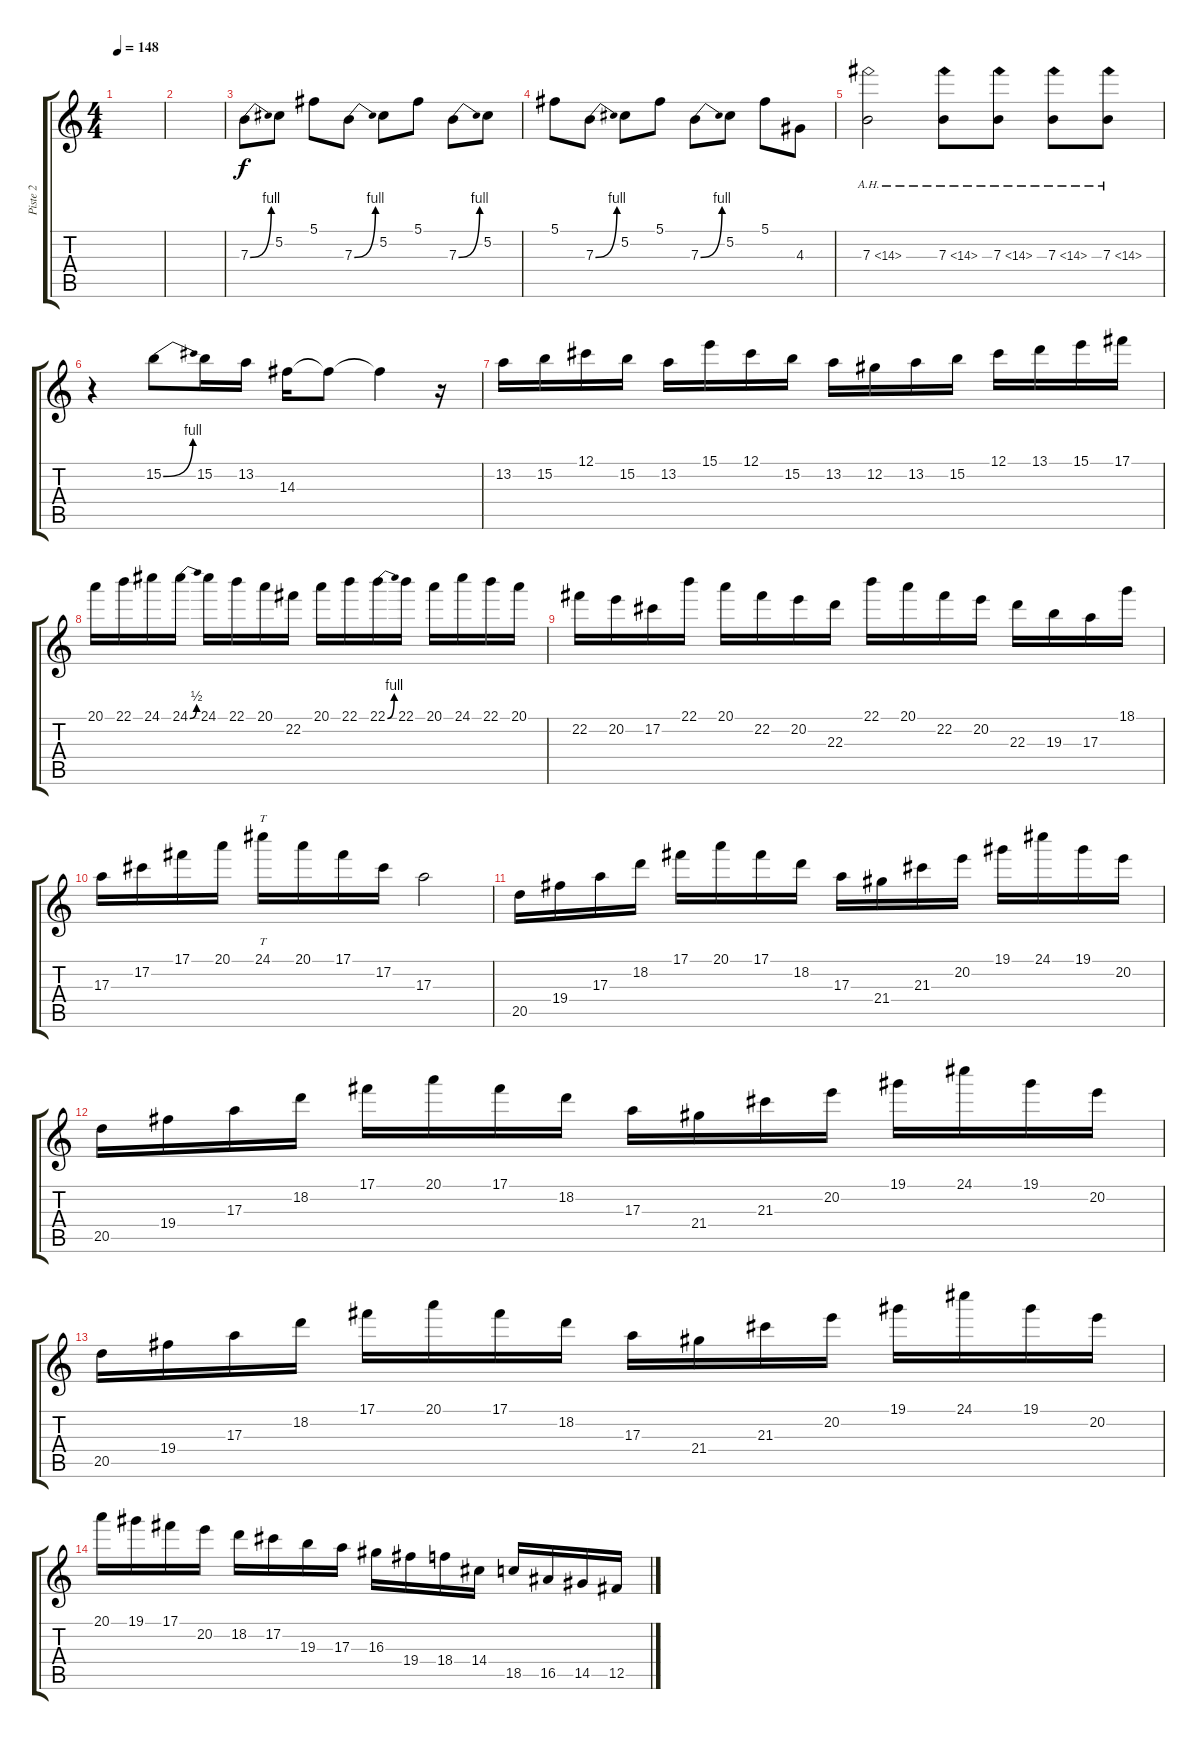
\track ("Piste 2" "Piste 2") {instrument distortionguitar}
\staff {score tabs}
\tuning (Db4 Ab3 E3 B2 Gb2 Db2) {hide}
\ts (4 4)
\tempo 148
\clef g2
\ks c
|
|
7.3{be (bend 0 0 60 4)}.8 5.2.8 5.1.8 7.3{be (bend 0 0 60 4)}.8 5.2.8 5.1.8 7.3{be (bend 0 0 60 4)}.8 5.2.8 |
5.1.8 7.3{be (bend 0 0 60 4)}.8 5.2.8 5.1.8 7.3{be (bend 0 0 60 4)}.8 5.2.8 5.1.8 4.3.8 |
7.3{ah 7}.2 7.3{ah 7}.8 7.3{ah 7}.8 7.3{ah 7}.8 7.3{ah 7}.8 |
r.4 15.2{be (bend 0 0 60 4)}.8 15.2.16 13.2.16 14.3.16 14.3{t}.8 14.3{t}.4 r.16 |
13.2.16 15.2.16 12.1.16 15.2.16 13.2.16 15.1.16 12.1.16 15.2.16 13.2.16 12.2.16 13.2.16 15.2.16 12.1.16 13.1.16 15.1.16 17.1.16 |
20.1.16 22.1.16 24.1.16 24.1{be (bend 0 0 60 2)}.16 24.1.16 22.1.16 20.1.16 22.2.16 20.1.16 22.1.16 22.1{be (bend 0 0 60 4)}.16 22.1.16 20.1.16 24.1.16 22.1.16 20.1.16 |
22.2.16 20.2.16 17.2.16 22.1.16 20.1.16 22.2.16 20.2.16 22.3.16 22.1.16 20.1.16 22.2.16 20.2.16 22.3.16 19.3.16 17.3.16 18.1.16 |
17.3.16 17.2.16 17.1.16 20.1.16 24.1.16{tt} 20.1.16 17.1.16 17.2.16 17.3.2 |
20.5.16 19.4.16 17.3.16 18.2.16 17.1.16 20.1.16 17.1.16 18.2.16 17.3.16 21.4.16 21.3.16 20.2.16 19.1.16 24.1.16 19.1.16 20.2.16 |
20.5.16 19.4.16 17.3.16 18.2.16 17.1.16 20.1.16 17.1.16 18.2.16 17.3.16 21.4.16 21.3.16 20.2.16 19.1.16 24.1.16 19.1.16 20.2.16 |
20.5.16 19.4.16 17.3.16 18.2.16 17.1.16 20.1.16 17.1.16 18.2.16 17.3.16 21.4.16 21.3.16 20.2.16 19.1.16 24.1.16 19.1.16 20.2.16 |
20.1.16 19.1.16 17.1.16 20.2.16 18.2.16 17.2.16 19.3.16 17.3.16 16.3.16 19.4.16 18.4.16 14.4.16 18.5.16 16.5.16 14.5.16 12.5.16
